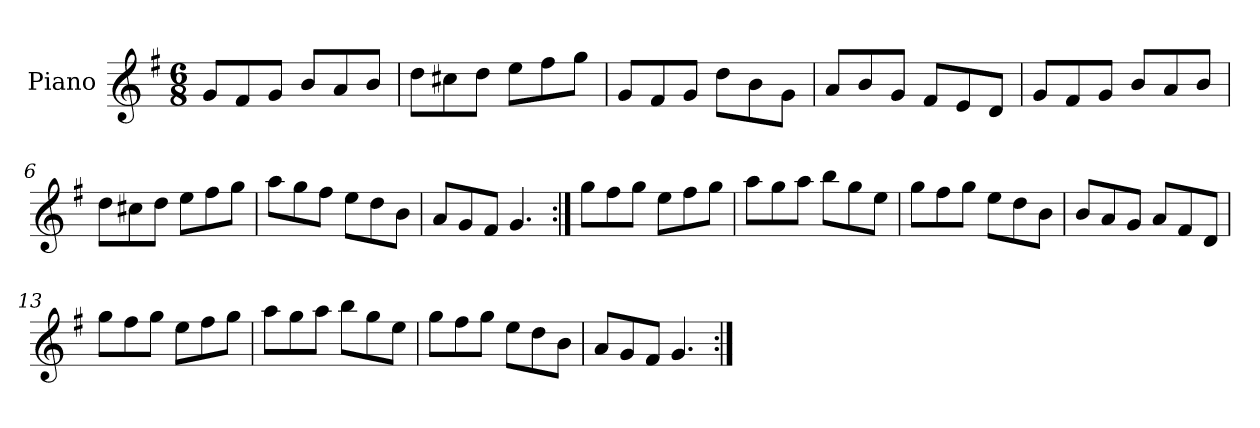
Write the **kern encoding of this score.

**kern
*part1
*staff1
*I"Piano
*I'Pno
*clefG2
*k[f#]
*G:
*M6/8
=1
8g/L
8f#/
8g/J
8b/L
8a/
8b/J
=2
8dd\L
8cc#X\
8dd\J
8ee\L
8ff#\
8gg\J
=3
8g/L
8f#/
8g/J
8dd\L
8b\
8g\J
=4
8a/L
8b/
8g/J
8f#/L
8e/
8d/J
=5
8g/L
8f#/
8g/J
8b/L
8a/
8b/J
!!LO:LB:g=z
=6
8dd\L
8cc#X\
8dd\J
8ee\L
8ff#\
8gg\J
=7
8aa\L
8gg\
8ff#\J
8ee\L
8dd\
8b\J
=8
8a/L
8g/
8f#/J
4.g/
=9:|!
8gg\L
8ff#\
8gg\J
8ee\L
8ff#\
8gg\J
=10
8aa\L
8gg\
8aa\J
8bb\L
8gg\
8ee\J
=11
8gg\L
8ff#\
8gg\J
8ee\L
8dd\
8b\J
!!LO:LB:g=z
=12
8b/L
8a/
8g/J
8a/L
8f#/
8d/J
=13
8gg\L
8ff#\
8gg\J
8ee\L
8ff#\
8gg\J
=14
8aa\L
8gg\
8aa\J
8bb\L
8gg\
8ee\J
=15
8gg\L
8ff#\
8gg\J
8ee\L
8dd\
8b\J
=16
8a/L
8g/
8f#/J
4.g/
=:|!
*-
